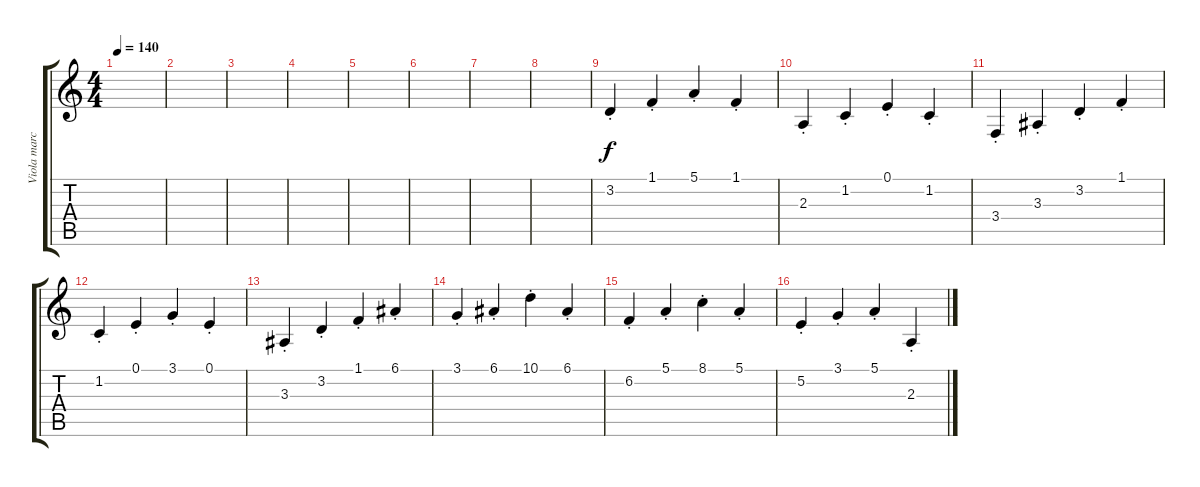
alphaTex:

\track ("Viola marc" "Viola marc") {instrument viola}
\staff {score tabs}
\tuning (E4 B3 G3 D3 A2 E2) {hide}
\ts (4 4)
\tempo 140
\clef g2
\ks c
|
|
|
|
|
|
|
|
3.2{st}.4 1.1{st}.4 5.1{st}.4 1.1{st}.4 |
2.3{st}.4 1.2{st}.4 0.1{st}.4 1.2{st}.4 |
3.4{st}.4 3.3{st}.4 3.2{st}.4 1.1{st}.4 |
1.2{st}.4 0.1{st}.4 3.1{st}.4 0.1{st}.4 |
3.3{st}.4 3.2{st}.4 1.1{st}.4 6.1{st}.4 |
3.1{st}.4 6.1{st}.4 10.1{st}.4 6.1{st}.4 |
6.2{st}.4 5.1{st}.4 8.1{st}.4 5.1{st}.4 |
5.2{st}.4 3.1{st}.4 5.1{st}.4 2.3{st}.4
